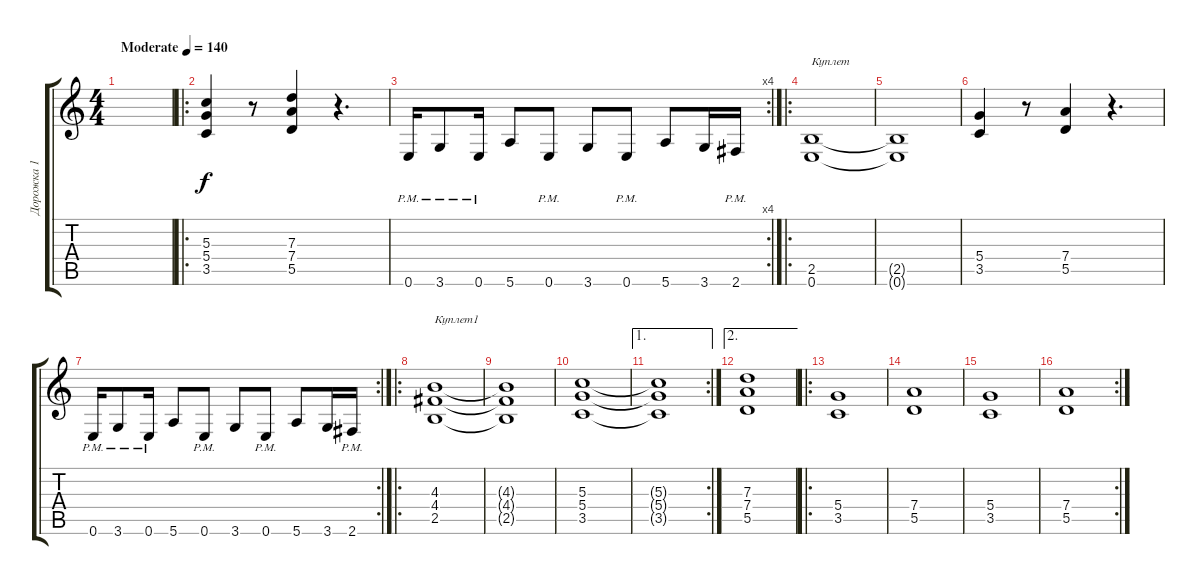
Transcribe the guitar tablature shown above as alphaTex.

\track ("Дорожка 1" "Дорожка 1") {instrument distortionguitar}
\staff {score tabs}
\tuning (E4 B3 G3 D3 A2 E2) {hide}
\ts (4 4)
\tempo (140 "Moderate")
\clef g2
\ks c
|
\ro
(5.3 5.4 3.5).4 r.8 (7.3 7.4 5.5).4 r.4{d} |
\rc 4
0.6{pm}.16 3.6{pm}.8 0.6{pm}.16 5.6.8 0.6{pm}.8 3.6.8 0.6{pm}.8 5.6.8 3.6.16 2.6{pm}.16 |
\ro
(2.5 0.6).1{txt "Куплет"} |
(2.5{t} 0.6{t}).1 |
(5.4 3.5).4 r.8 (7.4 5.5).4 r.4{d} |
\rc 2
0.6{pm}.16 3.6{pm}.8 0.6{pm}.16 5.6.8 0.6{pm}.8 3.6.8 0.6{pm}.8 5.6.8 3.6.16 2.6{pm}.16 |
\ro
(4.3 4.4 2.5).1{txt "Куплет1"} |
(4.3{t} 4.4{t} 2.5{t}).1 |
(5.3 5.4 3.5).1 |
\ae 1
\rc 2
(5.3{t} 5.4{t} 3.5{t}).1 |
\ae 2
(7.3 7.4 5.5).1 |
\ro
(5.4 3.5).1 |
(7.4 5.5).1 |
(5.4 3.5).1 |
\rc 2
(7.4 5.5).1
